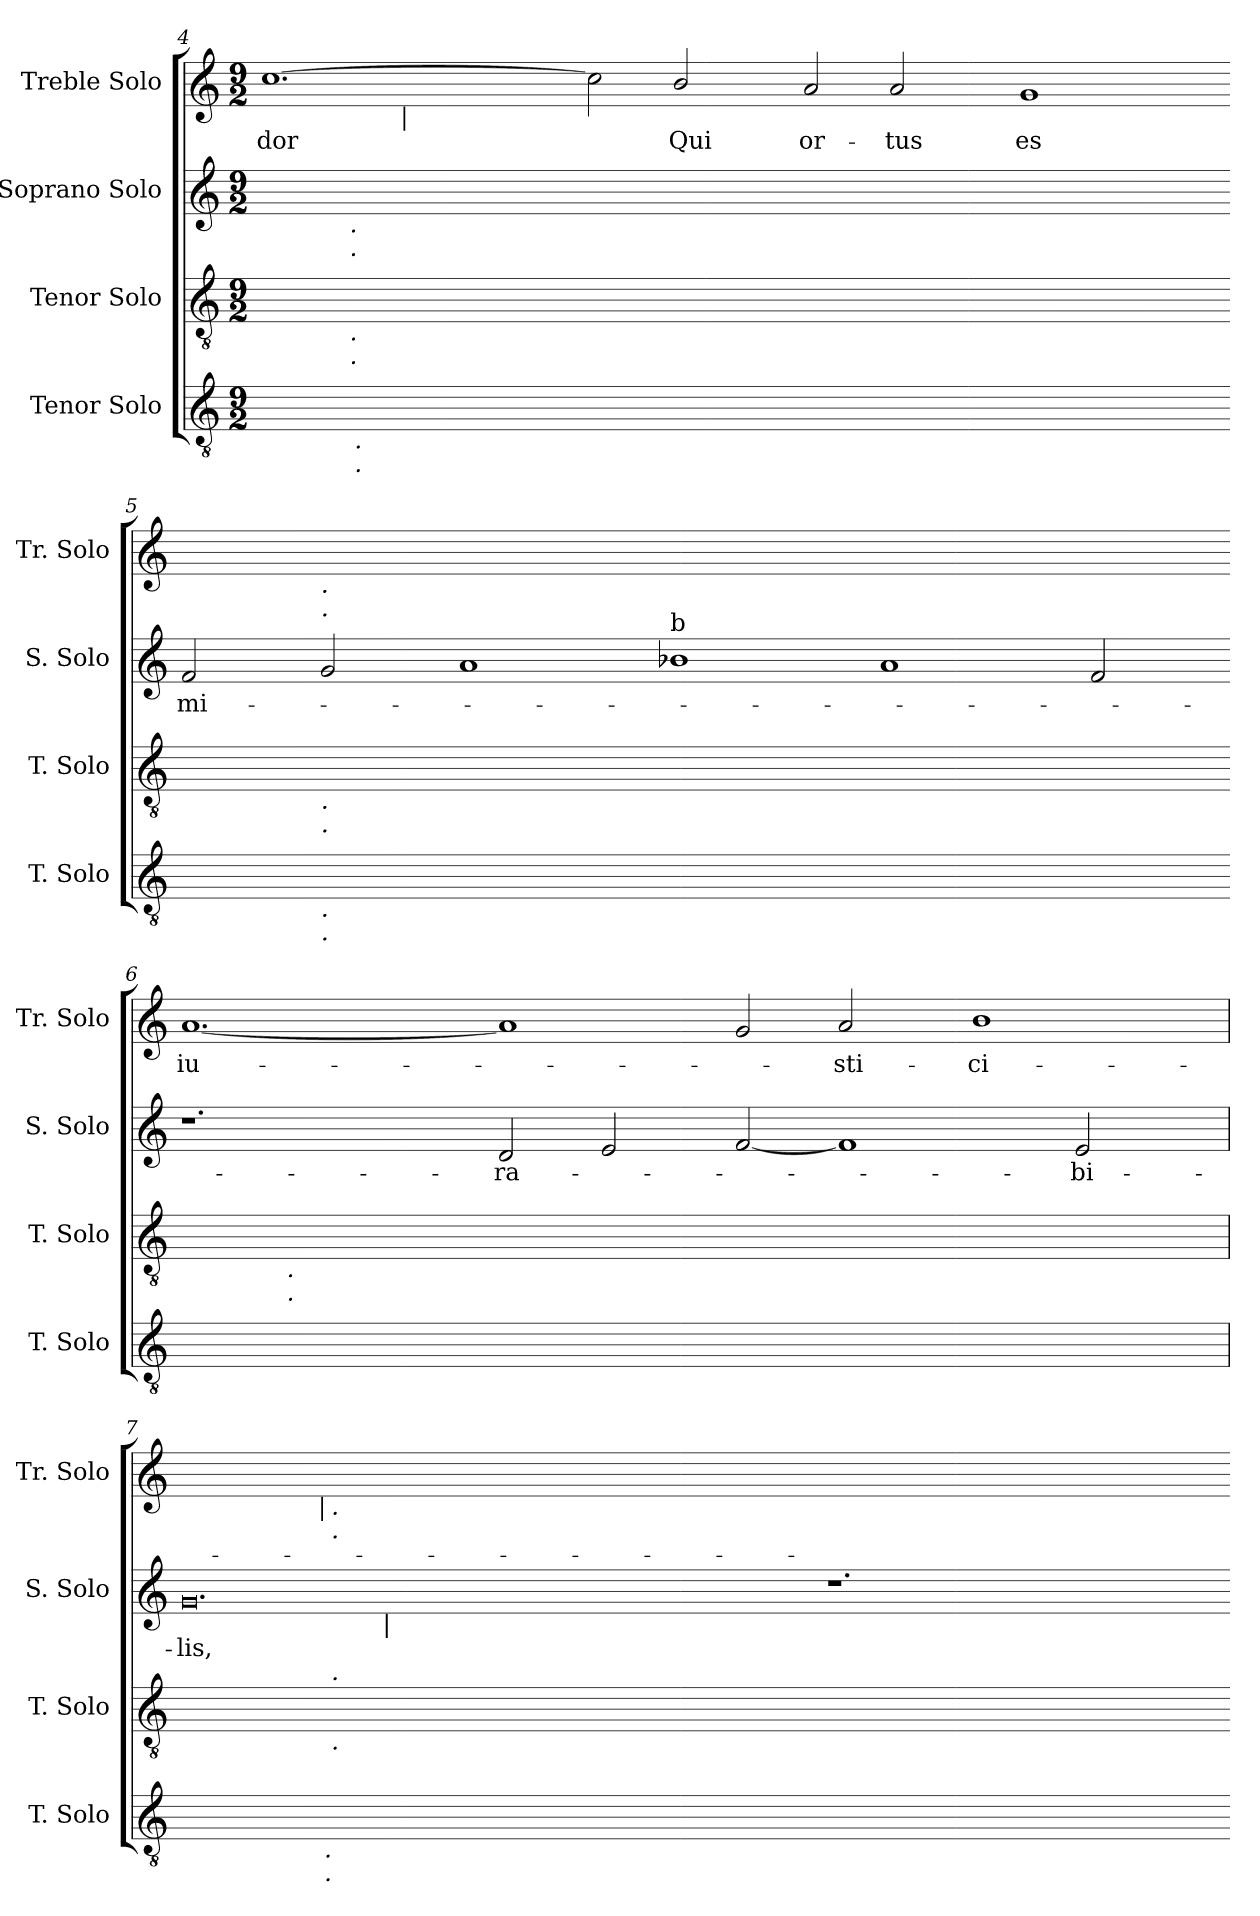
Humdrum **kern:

**kern	**kern	**kern	**text	**kern	**text
*part4	*part3	*part2	*part2	*part1	*part1
*staff4	*staff3	*staff2	*staff2	*staff1	*staff1
*I"Tenor Solo	*I"Tenor Solo	*I"Soprano Solo	*	*I"Treble Solo	*
*I'T. Solo	*I'T. Solo	*I'S. Solo	*	*I'Tr. Solo	*
!!LO:LB:g=z
*clefGv2	*clefGv2	*clefG2	*	*clefG2	*
*ITrd7c12	*ITrd7c12	*	*	*	*
*k[]	*k[]	*k[]	*	*k[]	*
*C:	*C:	*C:	*	*C:	*
*M9/2	*M9/2	*M9/2	*	*M9/2	*
=4	=4	=4	=4	=4	=4
!	!	!	!LO:LY:b:color=#000000	!	!
!	!	!	!	!LO:TX:b:i:t=-	!
!	!	!LO:TX:b:i:t=-	!	!	!
!	!	!	!	!	!LO:LY:b:color=#000000
*^	*^	*^	*	*^	*
[<0.CCiyy	4ryy	[>0.Ciyy	4ryy	[<0.eiyy	4ryy	-dor	[>1.cci	4ryy	-dor
.	16ryy	.	32ryy	.	32ryy	.	.	8ryy	.
.	.	.	64...ryy	.	64...ryy	.	.	.	.
!	!	!	!	!	!LO:TX:b:i:t=.	!	!	!	!
!	!	!	!	!	!LO:TX:b:i:t=.	!	!	!	!
!	!	!	!LO:TX:b:i:t=.	!	!	!	!	!	!
!	!	!	!LO:TX:b:i:t=.	!	!	!	!	!	!
.	.	.	1ryy	.	1ryy	.	.	.	.
.	512ryy	.	.	.	.	.	.	.	.
!	!LO:TX:b:i:t=.	!	!	!	!	!	!	!	!
!	!LO:TX:b:i:t=.	!	!	!	!	!	!	!	!
.	1ryy	.	.	.	.	.	.	.	.
.	.	.	.	.	.	.	.	32ryy	.
.	.	.	.	.	.	.	.	256..ryy	.
!	!	!	!	!	!	!	!	!LO:TX:b:i:t=|	!
.	.	.	.	.	.	.	.	1ryy	.
.	.	.	1ryy	.	1ryy	.	.	.	.
.	1ryy	.	.	.	.	.	.	.	.
.	.	.	.	.	.	.	.	1ryy	.
.	.	.	.	.	.	.	2cci\]	.	.
!	!	!	!	!	!	!	!	!	!LO:LY:b:color=#000000
.	.	.	.	.	.	.	2bi/	.	Qui
.	.	.	1ryy	.	1ryy	.	.	.	.
.	1ryy	.	.	.	.	.	.	.	.
.	.	.	.	.	.	.	.	1ryy	.
!	!	!	!	!	!	!	!	!	!LO:LY:b:color=#000000
.	.	.	.	.	.	.	2ai/	.	or-
!	!	!	!	!	!	!	!	!	!LO:LY:b:color=#000000
1.CCiyy]	.	1.Ciyy]	.	1.eiyy]	.	.	2ai/	.	-tus
.	.	.	1ryy	.	1ryy	.	.	.	.
.	1ryy	.	.	.	.	.	.	.	.
.	.	.	.	.	.	.	.	1ryy	.
!	!	!	!	!	!	!	!	!	!LO:LY:b:color=#000000
.	.	.	.	.	.	.	1gi	.	es
.	.	.	8ryy	.	8ryy	.	.	.	.
.	8ryy	.	.	.	.	.	.	.	.
.	.	.	.	.	.	.	.	16ryy	.
.	.	.	16ryy	.	16ryy	.	.	.	.
.	32ryy	.	.	.	.	.	.	.	.
.	64...ryy	.	.	.	.	.	.	.	.
.	.	.	.	.	.	.	.	64ryy	.
.	.	.	.	.	.	.	.	128ryy	.
.	.	.	512ryy	.	512ryy	.	.	.	.
.	.	.	.	.	.	.	.	1024ryy	.
*	*	*	*	*v	*v	*	*	*	*
=5-	=5-	=5-	=5-	=5-	=5-	=5-	=5-	=5-
*	*	*	*	*^	*	*	*	*
!	!	!	!	!	!	!LO:LY:b:color=#000000	!	!	!
*	*	*	*	*v	*v	*	*	*	*
*	*	*	*	*^	*	*	*	*
!	!	!	!	!	!	!	!	!	!LO:LY:b:color=#000000
*	*	*	*	*v	*v	*	*	*	*
[<0.DDiyy	2ryy	[<0.AAiyy	2ryy	2fi/	mi-	[<0.fiyy	2ryy	sol
!	!	!	!	!	!	!	!LO:TX:b:i:t=.	!
!	!	!	!	!	!	!	!LO:TX:b:i:t=.	!
!	!	!	!LO:TX:b:i:t=.	!	!	!	!	!
!	!	!	!LO:TX:b:i:t=.	!	!	!	!	!
!	!LO:TX:b:i:t=.	!	!	!	!	!	!	!
!	!LO:TX:b:i:t=.	!	!	!	!	!	!	!
.	00ryy	.	00ryy	2gi/	.	.	00ryy	.
.	.	.	.	1ai	.	.	.	.
!	!	!	!	!LO:TX:a:t=b	!	!	!	!
.	.	.	.	1b-i	.	.	.	.
1.DDiyy_<	.	1.AAiyy]	.	1ai	.	1.fiyy]	.	.
.	.	.	.	2fi/	.	.	.	.
*v	*v	*	*	*	*	*v	*v	*
=6-	=6-	=6-	=6-	=6-	=6-	=6-
*^	*	*	*	*	*^	*
!	!	!	!	!	!	!	!	!LO:LY:b:color=#000000
*v	*v	*	*	*	*	*v	*v	*
0.DDiyy_<	[>0.Diyy	4ryy	1.r	.	[<1.ai	iu-
.	.	32ryy	.	.	.	.
.	.	64...ryy	.	.	.	.
!	!	!LO:TX:b:i:t=.	!	!	!	!
!	!	!LO:TX:b:i:t=.	!	!	!	!
.	.	1ryy	.	.	.	.
.	.	1ryy	.	.	.	.
!	!	!	!	!LO:LY:b:color=#000000	!	!
.	.	.	2di/	-ra-	1ai]	.
.	.	.	2ei/	.	.	.
.	.	1ryy	.	.	.	.
.	.	.	[<2fi/	.	2gi/	.
!	!	!	!	!	!	!LO:LY:b:color=#000000
1.DDiyy]	1.Diyy]	.	1fi]	.	2ai/	-sti-
.	.	1ryy	.	.	.	.
!	!	!	!	!	!	!LO:LY:b:color=#000000
.	.	.	.	.	1bi	-ci-
!	!	!	!	!LO:LY:b:color=#000000	!	!
.	.	.	2ei/	-bi-	.	.
.	.	8ryy	.	.	.	.
.	.	16ryy	.	.	.	.
.	.	512ryy	.	.	.	.
!!LO:LB:g=z
=7	=7	=7	=7	=7	=7	=7
!	!	!	!	!LO:LY:b:color=#000000	!	!
!	!	!	!	!	!LO:TX:b:i:t=-	!
!	!	!	!LO:TX:b:i:t=-	!	!	!
!	!	!	!	!	!	!LO:LY:b:color=#000000
*^	*	*	*^	*	*^	*
*	*	*	*	*	*	*	*	*^	*
[<0.CCiyy	4ryy	[>0.Eiyy	4ryy	0.gi	2ryy	-lis,	[>0.cciyy	4ryy	4ryy	-e,
.	8ryy	.	8ryy	.	.	.	.	8ryy	8ryy	.
.	32ryy	.	16ryy	.	.	.	.	32ryy	16ryy	.
.	64ryy	.	.	.	.	.	.	64ryy	.	.
.	128ryy	.	.	.	.	.	.	256.ryy	.	.
!	!	!	!	!	!	!	!	!LO:TX:b:i:t=|	!	!
.	.	.	.	.	.	.	.	1ryy	.	.
.	512.ryy	.	.	.	.	.	.	.	.	.
!	!LO:TX:b:i:t=.	!	!	!	!	!	!	!	!	!
!	!LO:TX:b:i:t=.	!	!	!	!	!	!	!	!	!
.	1ryy	.	.	.	.	.	.	.	.	.
.	.	.	1024ryy	.	.	.	.	.	1024ryy	.
!	!	!	!	!	!	!	!	!	!LO:TX:b:i:t=.	!
!	!	!	!	!	!	!	!	!	!LO:TX:b:i:t=.	!
!	!	!	!LO:TX:b:i:t=.	!	!	!	!	!	!	!
!	!	!	!LO:TX:a:i:t=.	!	!	!	!	!	!	!
.	.	.	1ryy	.	.	.	.	.	1ryy	.
.	.	.	.	.	64ryy	.	.	.	.	.
.	.	.	.	.	128ryy	.	.	.	.	.
.	.	.	.	.	256ryy	.	.	.	.	.
.	.	.	.	.	1024ryy	.	.	.	.	.
!	!	!	!	!	!LO:TX:b:i:t=|	!	!	!	!	!
.	.	.	.	.	1ryy	.	.	.	.	.
.	.	.	.	.	.	.	.	1ryy	.	.
.	1ryy	.	.	.	.	.	.	.	.	.
.	.	.	1ryy	.	.	.	.	.	1ryy	.
.	.	.	.	.	1ryy	.	.	.	.	.
.	.	.	.	.	.	.	.	1ryy	.	.
.	1ryy	.	.	.	.	.	.	.	.	.
.	.	.	1ryy	.	.	.	.	.	1ryy	.
.	.	.	.	.	1ryy	.	.	.	.	.
1.CCiyy_<	.	1.Eiyy_>	.	1.r	.	.	1.cciyy]	.	.	.
.	.	.	.	.	.	.	.	1ryy	.	.
.	1ryy	.	.	.	.	.	.	.	.	.
.	.	.	1ryy	.	.	.	.	.	1ryy	.
.	.	.	.	.	2ryy	.	.	.	.	.
.	.	.	.	.	4ryy	.	.	.	.	.
.	.	.	.	.	8ryy	.	.	.	.	.
.	.	.	.	.	16ryy	.	.	.	.	.
.	.	.	.	.	.	.	.	16ryy	.	.
.	16ryy	.	.	.	.	.	.	.	.	.
.	.	.	32ryy	.	.	.	.	.	32ryy	.
.	.	.	.	.	32ryy	.	.	.	.	.
.	.	.	64ryy	.	.	.	.	.	64ryy	.
.	.	.	128...ryy	.	.	.	.	.	128...ryy	.
.	.	.	.	.	.	.	.	128ryy	.	.
.	256ryy	.	.	.	.	.	.	.	.	.
.	.	.	.	.	512.ryy	.	.	.	.	.
.	.	.	.	.	.	.	.	512ryy	.	.
.	1024ryy	.	.	.	.	.	.	.	.	.
*v	*v	*	*	*v	*v	*	*v	*v	*v	*
*	*v	*v	*	*	*	*
=-	=-	=-	=-	=-	=-
*-	*-	*-	*-	*-	*-
